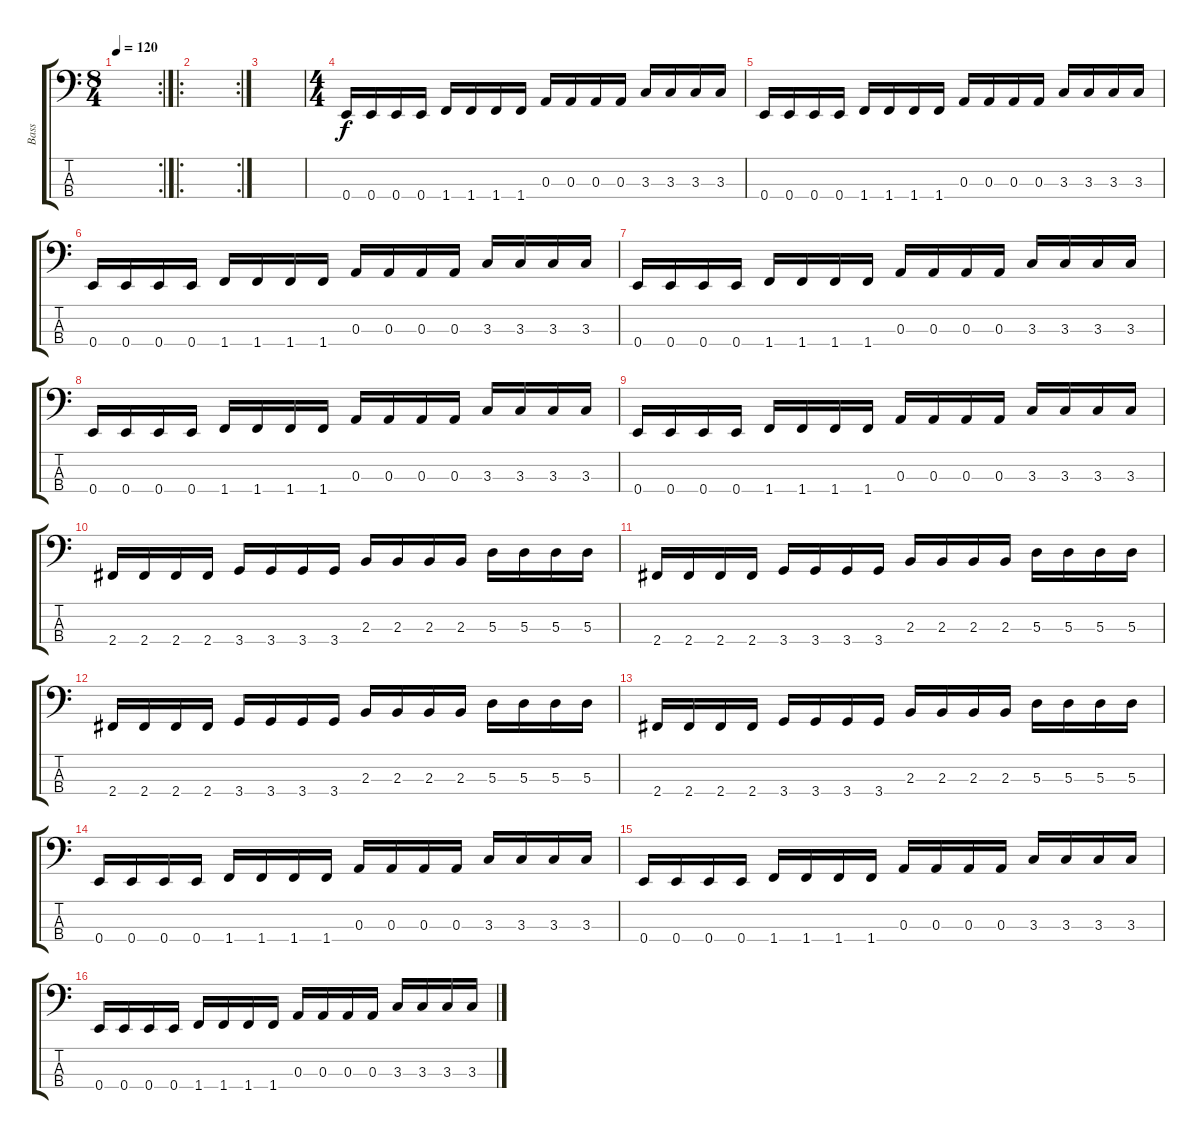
\track ("Bass" "Bass") {instrument electricbasspick}
\staff {score tabs}
\tuning (G2 D2 A1 E1) {hide}
\rc 2
\ts (8 4)
\tempo 120
\clef f4
\ks c
|
\ro
\rc 2
|
|
\ts (4 4)
0.4.16 0.4.16 0.4.16 0.4.16 1.4.16 1.4.16 1.4.16 1.4.16 0.3.16 0.3.16 0.3.16 0.3.16 3.3.16 3.3.16 3.3.16 3.3.16 |
0.4.16 0.4.16 0.4.16 0.4.16 1.4.16 1.4.16 1.4.16 1.4.16 0.3.16 0.3.16 0.3.16 0.3.16 3.3.16 3.3.16 3.3.16 3.3.16 |
0.4.16 0.4.16 0.4.16 0.4.16 1.4.16 1.4.16 1.4.16 1.4.16 0.3.16 0.3.16 0.3.16 0.3.16 3.3.16 3.3.16 3.3.16 3.3.16 |
0.4.16 0.4.16 0.4.16 0.4.16 1.4.16 1.4.16 1.4.16 1.4.16 0.3.16 0.3.16 0.3.16 0.3.16 3.3.16 3.3.16 3.3.16 3.3.16 |
0.4.16 0.4.16 0.4.16 0.4.16 1.4.16 1.4.16 1.4.16 1.4.16 0.3.16 0.3.16 0.3.16 0.3.16 3.3.16 3.3.16 3.3.16 3.3.16 |
0.4.16 0.4.16 0.4.16 0.4.16 1.4.16 1.4.16 1.4.16 1.4.16 0.3.16 0.3.16 0.3.16 0.3.16 3.3.16 3.3.16 3.3.16 3.3.16 |
2.4.16 2.4.16 2.4.16 2.4.16 3.4.16 3.4.16 3.4.16 3.4.16 2.3.16 2.3.16 2.3.16 2.3.16 5.3.16 5.3.16 5.3.16 5.3.16 |
2.4.16 2.4.16 2.4.16 2.4.16 3.4.16 3.4.16 3.4.16 3.4.16 2.3.16 2.3.16 2.3.16 2.3.16 5.3.16 5.3.16 5.3.16 5.3.16 |
2.4.16 2.4.16 2.4.16 2.4.16 3.4.16 3.4.16 3.4.16 3.4.16 2.3.16 2.3.16 2.3.16 2.3.16 5.3.16 5.3.16 5.3.16 5.3.16 |
2.4.16 2.4.16 2.4.16 2.4.16 3.4.16 3.4.16 3.4.16 3.4.16 2.3.16 2.3.16 2.3.16 2.3.16 5.3.16 5.3.16 5.3.16 5.3.16 |
0.4.16 0.4.16 0.4.16 0.4.16 1.4.16 1.4.16 1.4.16 1.4.16 0.3.16 0.3.16 0.3.16 0.3.16 3.3.16 3.3.16 3.3.16 3.3.16 |
0.4.16 0.4.16 0.4.16 0.4.16 1.4.16 1.4.16 1.4.16 1.4.16 0.3.16 0.3.16 0.3.16 0.3.16 3.3.16 3.3.16 3.3.16 3.3.16 |
0.4.16 0.4.16 0.4.16 0.4.16 1.4.16 1.4.16 1.4.16 1.4.16 0.3.16 0.3.16 0.3.16 0.3.16 3.3.16 3.3.16 3.3.16 3.3.16
